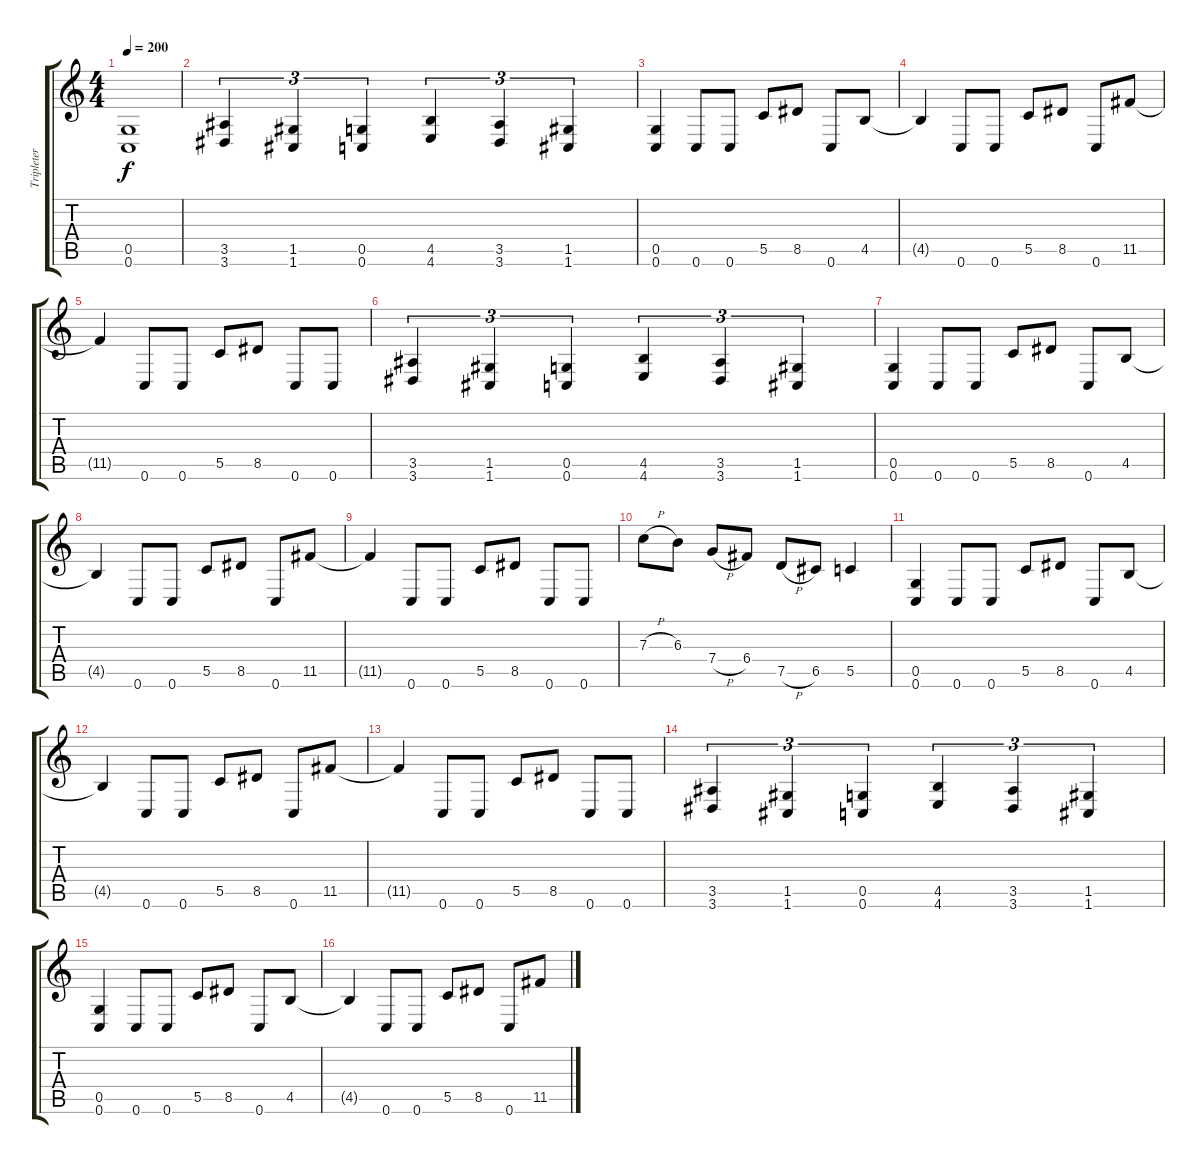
\track ("Tripleter" "Tripleter") {mute instrument overdrivenguitar}
\staff {score tabs}
\tuning (D4 A3 F3 C3 G2 C2) {hide}
\ts (4 4)
\tempo 200
\clef g2
\ks c
(0.5{t} 0.6{t}).1{dy f} |
(3.5 3.6).4{tu (3 2)} (1.5 1.6).4{tu (3 2)} (0.5 0.6).4{tu (3 2)} (4.5 4.6).4{tu (3 2)} (3.5 3.6).4{tu (3 2)} (1.5 1.6).4{tu (3 2)} |
(0.5 0.6).4 0.6.8 0.6.8 5.5.8 8.5.8 0.6.8 4.5.8 |
4.5{t}.4 0.6.8 0.6.8 5.5.8 8.5.8 0.6.8 11.5.8 |
11.5{t}.4 0.6.8 0.6.8 5.5.8 8.5.8 0.6.8 0.6.8 |
(3.5 3.6).4{tu (3 2)} (1.5 1.6).4{tu (3 2)} (0.5 0.6).4{tu (3 2)} (4.5 4.6).4{tu (3 2)} (3.5 3.6).4{tu (3 2)} (1.5 1.6).4{tu (3 2)} |
(0.5 0.6).4 0.6.8 0.6.8 5.5.8 8.5.8 0.6.8 4.5.8 |
4.5{t}.4 0.6.8 0.6.8 5.5.8 8.5.8 0.6.8 11.5.8 |
11.5{t}.4 0.6.8 0.6.8 5.5.8 8.5.8 0.6.8 0.6.8 |
7.3{h}.8 6.3.8 7.4{h}.8 6.4.8 7.5{h}.8 6.5.8 5.5.4 |
(0.5 0.6).4 0.6.8 0.6.8 5.5.8 8.5.8 0.6.8 4.5.8 |
4.5{t}.4 0.6.8 0.6.8 5.5.8 8.5.8 0.6.8 11.5.8 |
11.5{t}.4 0.6.8 0.6.8 5.5.8 8.5.8 0.6.8 0.6.8 |
(3.5 3.6).4{tu (3 2)} (1.5 1.6).4{tu (3 2)} (0.5 0.6).4{tu (3 2)} (4.5 4.6).4{tu (3 2)} (3.5 3.6).4{tu (3 2)} (1.5 1.6).4{tu (3 2)} |
(0.5 0.6).4 0.6.8 0.6.8 5.5.8 8.5.8 0.6.8 4.5.8 |
4.5{t}.4 0.6.8 0.6.8 5.5.8 8.5.8 0.6.8 11.5.8
